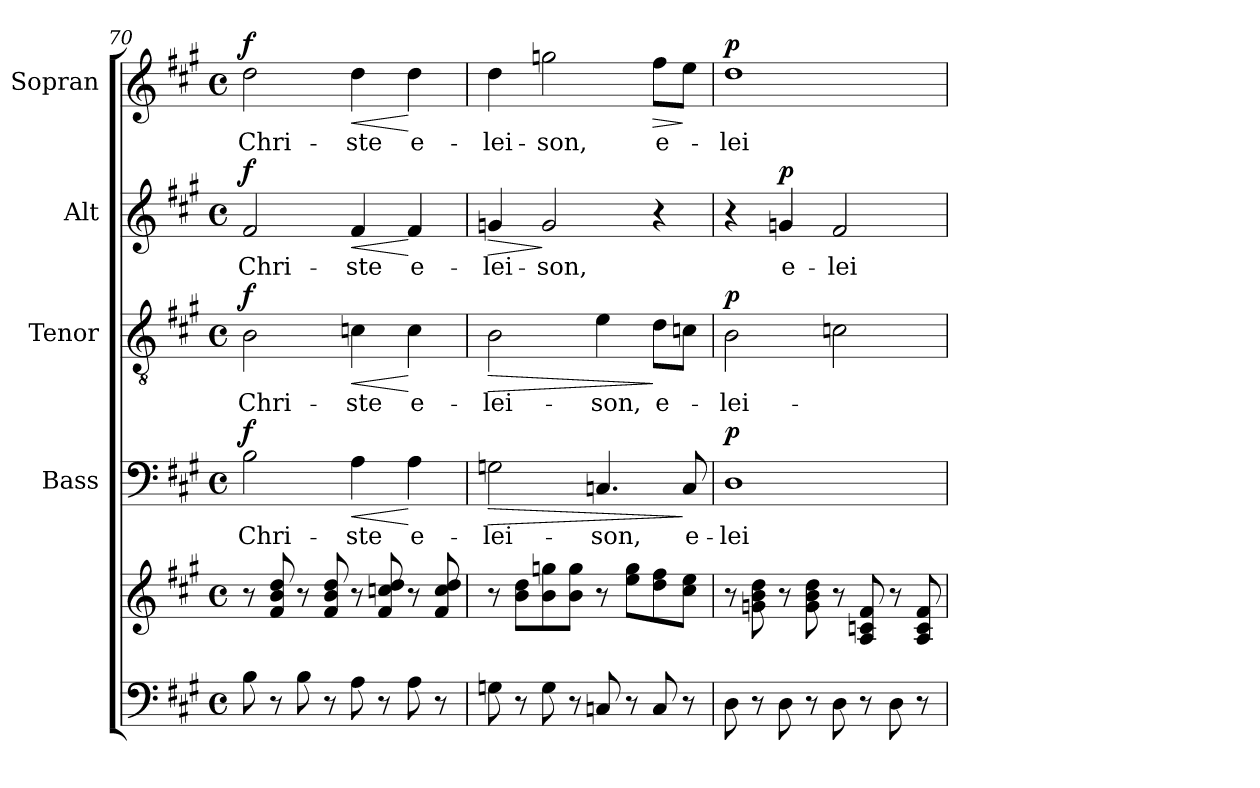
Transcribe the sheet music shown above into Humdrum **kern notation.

**kern	**kern	**kern	**text	**dynam	**kern	**text	**dynam	**kern	**text	**dynam	**kern	**text	**dynam
*part5	*part5	*part4	*part4	*part4	*part3	*part3	*part3	*part2	*part2	*part2	*part1	*part1	*part1
*staff6	*staff5	*staff4	*staff4	*staff4	*staff3	*staff3	*staff3	*staff2	*staff2	*staff2	*staff1	*staff1	*staff1
*	*	*I"Bass	*	*	*I"Tenor	*	*	*I"Alt	*	*	*I"Sopran	*	*
*	*	*I'B.	*	*	*I'T.	*	*	*I'A.	*	*	*I'S.	*	*
*clefF4	*clefG2	*clefF4	*	*	*clefGv2	*	*	*clefG2	*	*	*clefG2	*	*
*k[f#c#g#]	*k[f#c#g#]	*k[f#c#g#]	*	*	*k[f#c#g#]	*	*	*k[f#c#g#]	*	*	*k[f#c#g#]	*	*
*A:	*A:	*A:	*	*	*A:	*	*	*A:	*	*	*A:	*	*
*M4/4	*M4/4	*M4/4	*	*	*M4/4	*	*	*M4/4	*	*	*M4/4	*	*
*met(c)	*met(c)	*met(c)	*	*	*met(c)	*	*	*met(c)	*	*	*met(c)	*	*
=70	=70	=70	=70	=70	=70	=70	=70	=70	=70	=70	=70	=70	=70
!	!	!	!LO:LY:b	!LO:DY:a	!	!LO:LY:b	!LO:DY:a	!	!LO:LY:b	!LO:DY:a	!	!LO:LY:b	!LO:DY:a
8B\	8r	2B\	Chri-	f	2B\	Chri-	f	2f#/	Chri-	f	2dd\	Chri-	f
8r	8f#/ 8b/ 8dd/	.	.	.	.	.	.	.	.	.	.	.	.
8B\	8r	.	.	.	.	.	.	.	.	.	.	.	.
8r	8f#/ 8b/ 8dd/	.	.	.	.	.	.	.	.	.	.	.	.
!	!	!	!LO:LY:b	!LO:HP:b	!	!LO:LY:b	!LO:HP:b	!	!LO:LY:b	!LO:HP:b	!	!LO:LY:b	!LO:HP:b
8A\	8r	4A\	-ste	<	4cn\	-ste	<	4f#/	-ste	<	4dd\	-ste	<
8r	8f#/ 8ccn/ 8dd/	.	.	.	.	.	.	.	.	.	.	.	.
!	!	!	!LO:LY:b	!	!	!LO:LY:b	!	!	!LO:LY:b	!	!	!LO:LY:b	!
8A\	8r	4A\	e-	[	4c\	e-	[	4f#/	e-	[	4dd\	e-	[
8r	8f#/ 8cc/ 8dd/	.	.	.	.	.	.	.	.	.	.	.	.
=71	=71	=71	=71	=71	=71	=71	=71	=71	=71	=71	=71	=71	=71
!	!	!	!LO:LY:b	!LO:HP:b	!	!LO:LY:b	!LO:HP:b	!	!LO:LY:b	!LO:HP:b	!	!LO:LY:b	!
8Gn\	8r	2Gn\	-lei-	>	2B\	-lei-	>	4gn/	-lei-	>	4dd\	-lei-	.
8r	8b\ 8dd\L	.	.	.	.	.	.	.	.	.	.	.	.
!	!	!	!	!	!	!	!	!	!LO:LY:b	!	!	!LO:LY:b	!
8G\	8b\ 8ggn\	.	.	.	.	.	.	2g/	-son,	]	2ggn\	-son,	.
8r	8b\ 8gg\J	.	.	.	.	.	.	.	.	.	.	.	.
!	!	!	!LO:LY:b	!	!	!LO:LY:b	!	!	!	!	!	!	!
8Cn/	8r	4.Cn/	-son,	.	4e\	-son,	.	.	.	.	.	.	.
8r	8ee\ 8gg\L	.	.	.	.	.	.	.	.	.	.	.	.
!	!	!	!	!	!	!LO:LY:b	!	!	!	!	!	!LO:LY:b	!LO:HP:b
8C/	8dd\ 8ff#\	.	.	.	8d\L	e-	]	4r	.	.	8ff#\L	e-	>
!	!	!	!LO:LY:b	!	!	!	!	!	!	!	!	!	!
8r	8cc#\ 8ee\J	8C/	e-	]	8cn\J	.	.	.	.	.	8ee\J	.	]
=72	=72	=72	=72	=72	=72	=72	=72	=72	=72	=72	=72	=72	=72
!	!	!	!LO:LY:b	!LO:DY:a	!	!LO:LY:b	!LO:DY:a	!	!	!	!	!LO:LY:b	!LO:DY:a
8D\	8r	1D	-lei-	p	2B\	-lei-	p	4r	.	.	1dd	-lei-	p
8r	8gn\ 8b\ 8dd\	.	.	.	.	.	.	.	.	.	.	.	.
!	!	!	!	!	!	!	!	!	!LO:LY:b	!LO:DY:a	!	!	!
8D\	8r	.	.	.	.	.	.	4gn/	e-	p	.	.	.
8r	8g\ 8b\ 8dd\	.	.	.	.	.	.	.	.	.	.	.	.
!	!	!	!	!	!	!	!	!	!LO:LY:b	!	!	!	!
8D\	8r	.	.	.	2cn\	.	.	2f#/	-lei-	.	.	.	.
8r	8A/ 8cn/ 8f#/	.	.	.	.	.	.	.	.	.	.	.	.
8D\	8r	.	.	.	.	.	.	.	.	.	.	.	.
8r	8A/ 8c/ 8f#/	.	.	.	.	.	.	.	.	.	.	.	.
=	=	=	=	=	=	=	=	=	=	=	=	=	=
*-	*-	*-	*-	*-	*-	*-	*-	*-	*-	*-	*-	*-	*-
